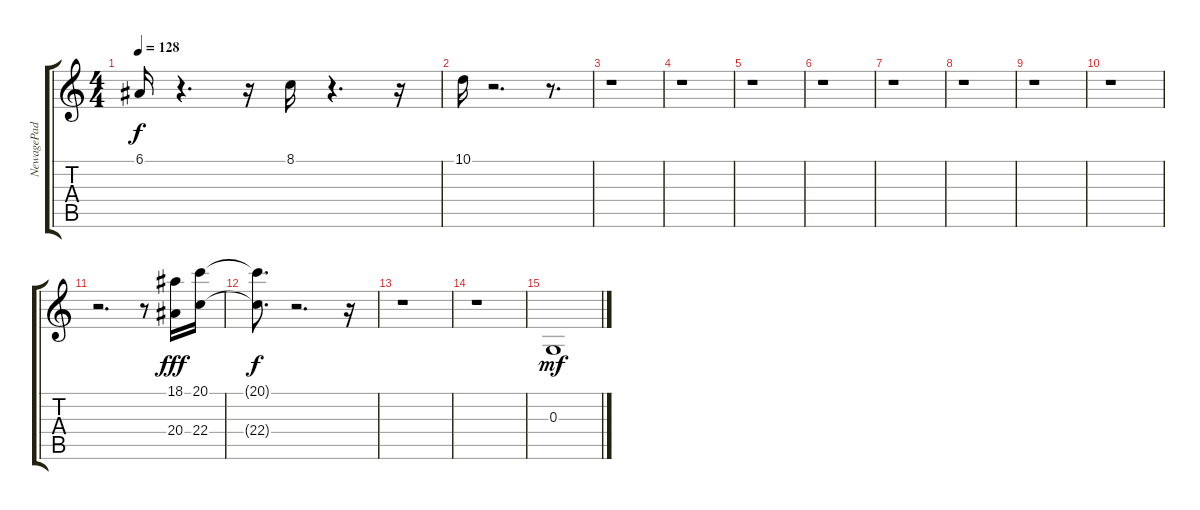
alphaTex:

\track ("NewagePad" "NewagePad") {instrument pad1newage}
\staff {score tabs}
\tuning (E4 B3 G3 D3 A2 E2) {hide}
\ts (4 4)
\tempo 128
\clef g2
\ks c
6.1.16{dy f} r.4{d} r.16 8.1.16 r.4{d} r.16 |
10.1.16 r.2{d} r.8{d} |
r.1 |
r.1 |
r.1 |
r.1 |
r.1 |
r.1 |
r.1 |
r.1 |
r.2{d} r.8 (18.1 20.4).16{dy fff volume 14 balance 8 instrument orchestrahit} (20.1 22.4).16 |
(20.1{t} 22.4{t}).8{d dy f} r.2{d} r.16 |
r.1 |
r.1 |
0.3.1{dy mf}
